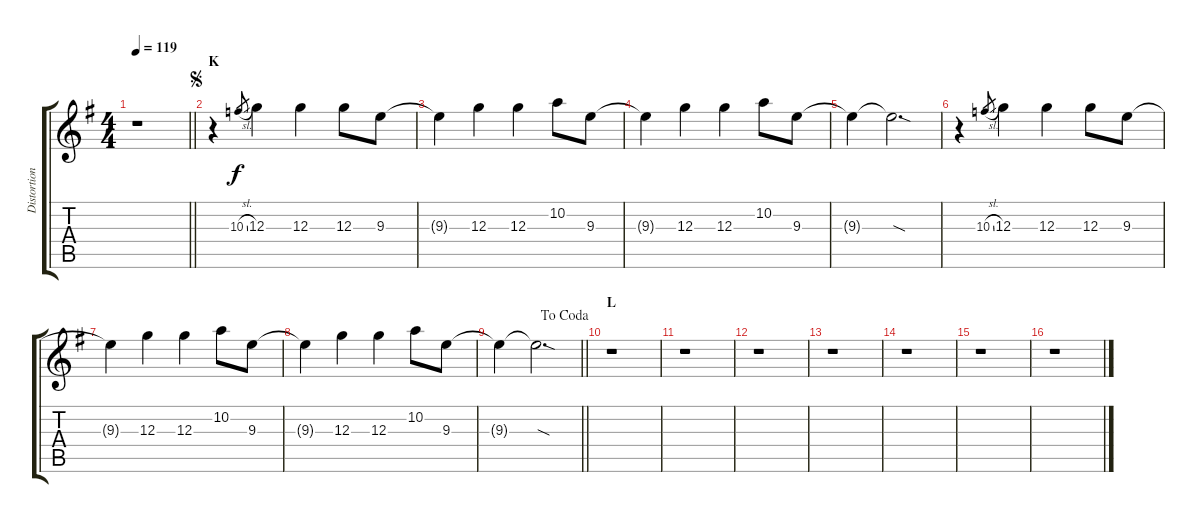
\track ("Distortion 6" "Distortion") {instrument distortionguitar}
\staff {score tabs}
\tuning (E4 B3 G3 D3 A2 E2) {hide}
\ts (4 4)
\tempo 119
\clef g2
\barLineRight lightlight
\ks g
r.1{dy f} |
\section ("" "K")
\jump segno
r.4 10.3{sl}.8{gr} 12.3.4 12.3.4 12.3.8 9.3.8 |
9.3{t}.4 12.3.4 12.3.4 10.2.8 9.3.8 |
9.3{t}.4 12.3.4 12.3.4 10.2.8 9.3.8 |
9.3{t}.4 9.3{sod t}.2{d} |
r.4 10.3{sl}.8{gr} 12.3.4 12.3.4 12.3.8 9.3.8 |
9.3{t}.4 12.3.4 12.3.4 10.2.8 9.3.8 |
9.3{t}.4 12.3.4 12.3.4 10.2.8 9.3.8 |
\jump dacoda
\barLineRight lightlight
9.3{t}.4 9.3{sod t}.2{d} |
\section ("" "L")
r.1 |
r.1 |
r.1 |
r.1 |
r.1 |
r.1 |
r.1
